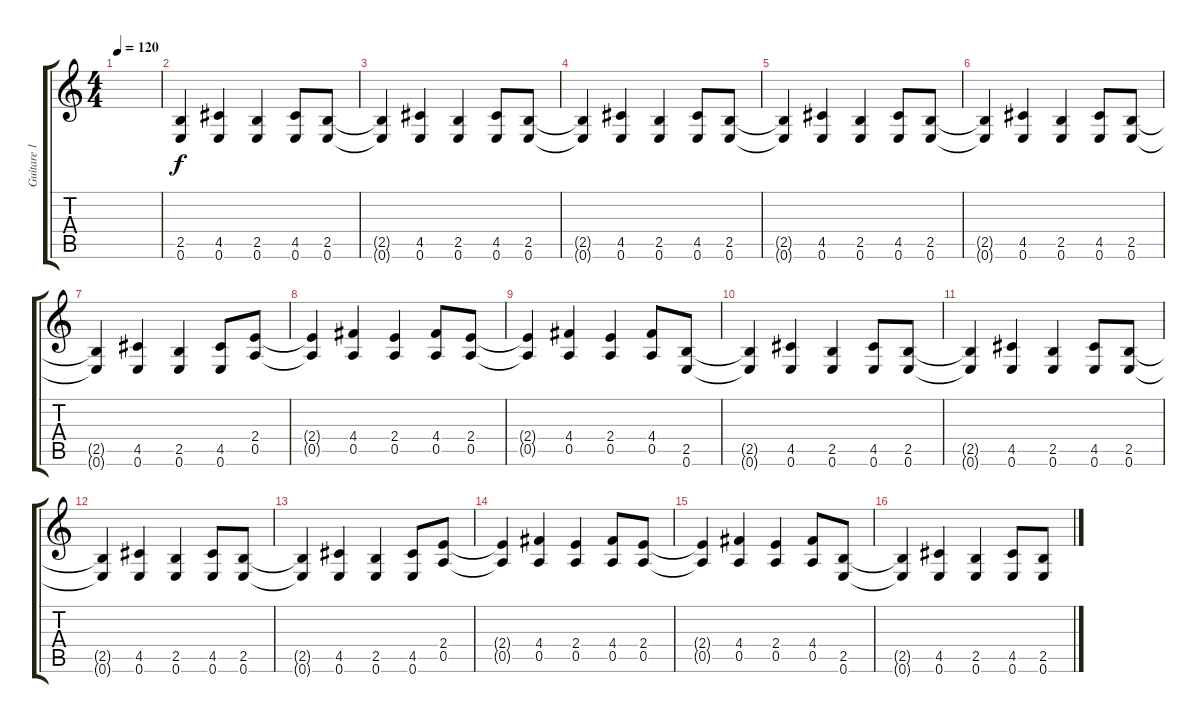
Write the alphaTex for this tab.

\track ("Guitare 1" "Guitare 1") {instrument electricguitarclean}
\staff {score tabs}
\tuning (E4 B3 G3 D3 A2 E2) {hide}
\ts (4 4)
\tempo 120
\clef g2
\ks c
|
(2.5 0.6).4 (4.5 0.6).4 (2.5 0.6).4 (4.5 0.6).8 (2.5 0.6).8 |
(2.5{t} 0.6{t}).4 (4.5 0.6).4 (2.5 0.6).4 (4.5 0.6).8 (2.5 0.6).8 |
(2.5{t} 0.6{t}).4 (4.5 0.6).4 (2.5 0.6).4 (4.5 0.6).8 (2.5 0.6).8 |
(2.5{t} 0.6{t}).4 (4.5 0.6).4 (2.5 0.6).4 (4.5 0.6).8 (2.5 0.6).8 |
(2.5{t} 0.6{t}).4 (4.5 0.6).4 (2.5 0.6).4 (4.5 0.6).8 (2.5 0.6).8 |
(2.5{t} 0.6{t}).4 (4.5 0.6).4 (2.5 0.6).4 (4.5 0.6).8 (2.4 0.5).8 |
(2.4{t} 0.5{t}).4 (4.4 0.5).4 (2.4 0.5).4 (4.4 0.5).8 (2.4 0.5).8 |
(2.4{t} 0.5{t}).4 (4.4 0.5).4 (2.4 0.5).4 (4.4 0.5).8 (2.5 0.6).8 |
(2.5{t} 0.6{t}).4 (4.5 0.6).4 (2.5 0.6).4 (4.5 0.6).8 (2.5 0.6).8 |
(2.5{t} 0.6{t}).4 (4.5 0.6).4 (2.5 0.6).4 (4.5 0.6).8 (2.5 0.6).8 |
(2.5{t} 0.6{t}).4 (4.5 0.6).4 (2.5 0.6).4 (4.5 0.6).8 (2.5 0.6).8 |
(2.5{t} 0.6{t}).4 (4.5 0.6).4 (2.5 0.6).4 (4.5 0.6).8 (2.4 0.5).8 |
(2.4{t} 0.5{t}).4 (4.4 0.5).4 (2.4 0.5).4 (4.4 0.5).8 (2.4 0.5).8 |
(2.4{t} 0.5{t}).4 (4.4 0.5).4 (2.4 0.5).4 (4.4 0.5).8 (2.5 0.6).8 |
(2.5{t} 0.6{t}).4 (4.5 0.6).4 (2.5 0.6).4 (4.5 0.6).8 (2.5 0.6).8
